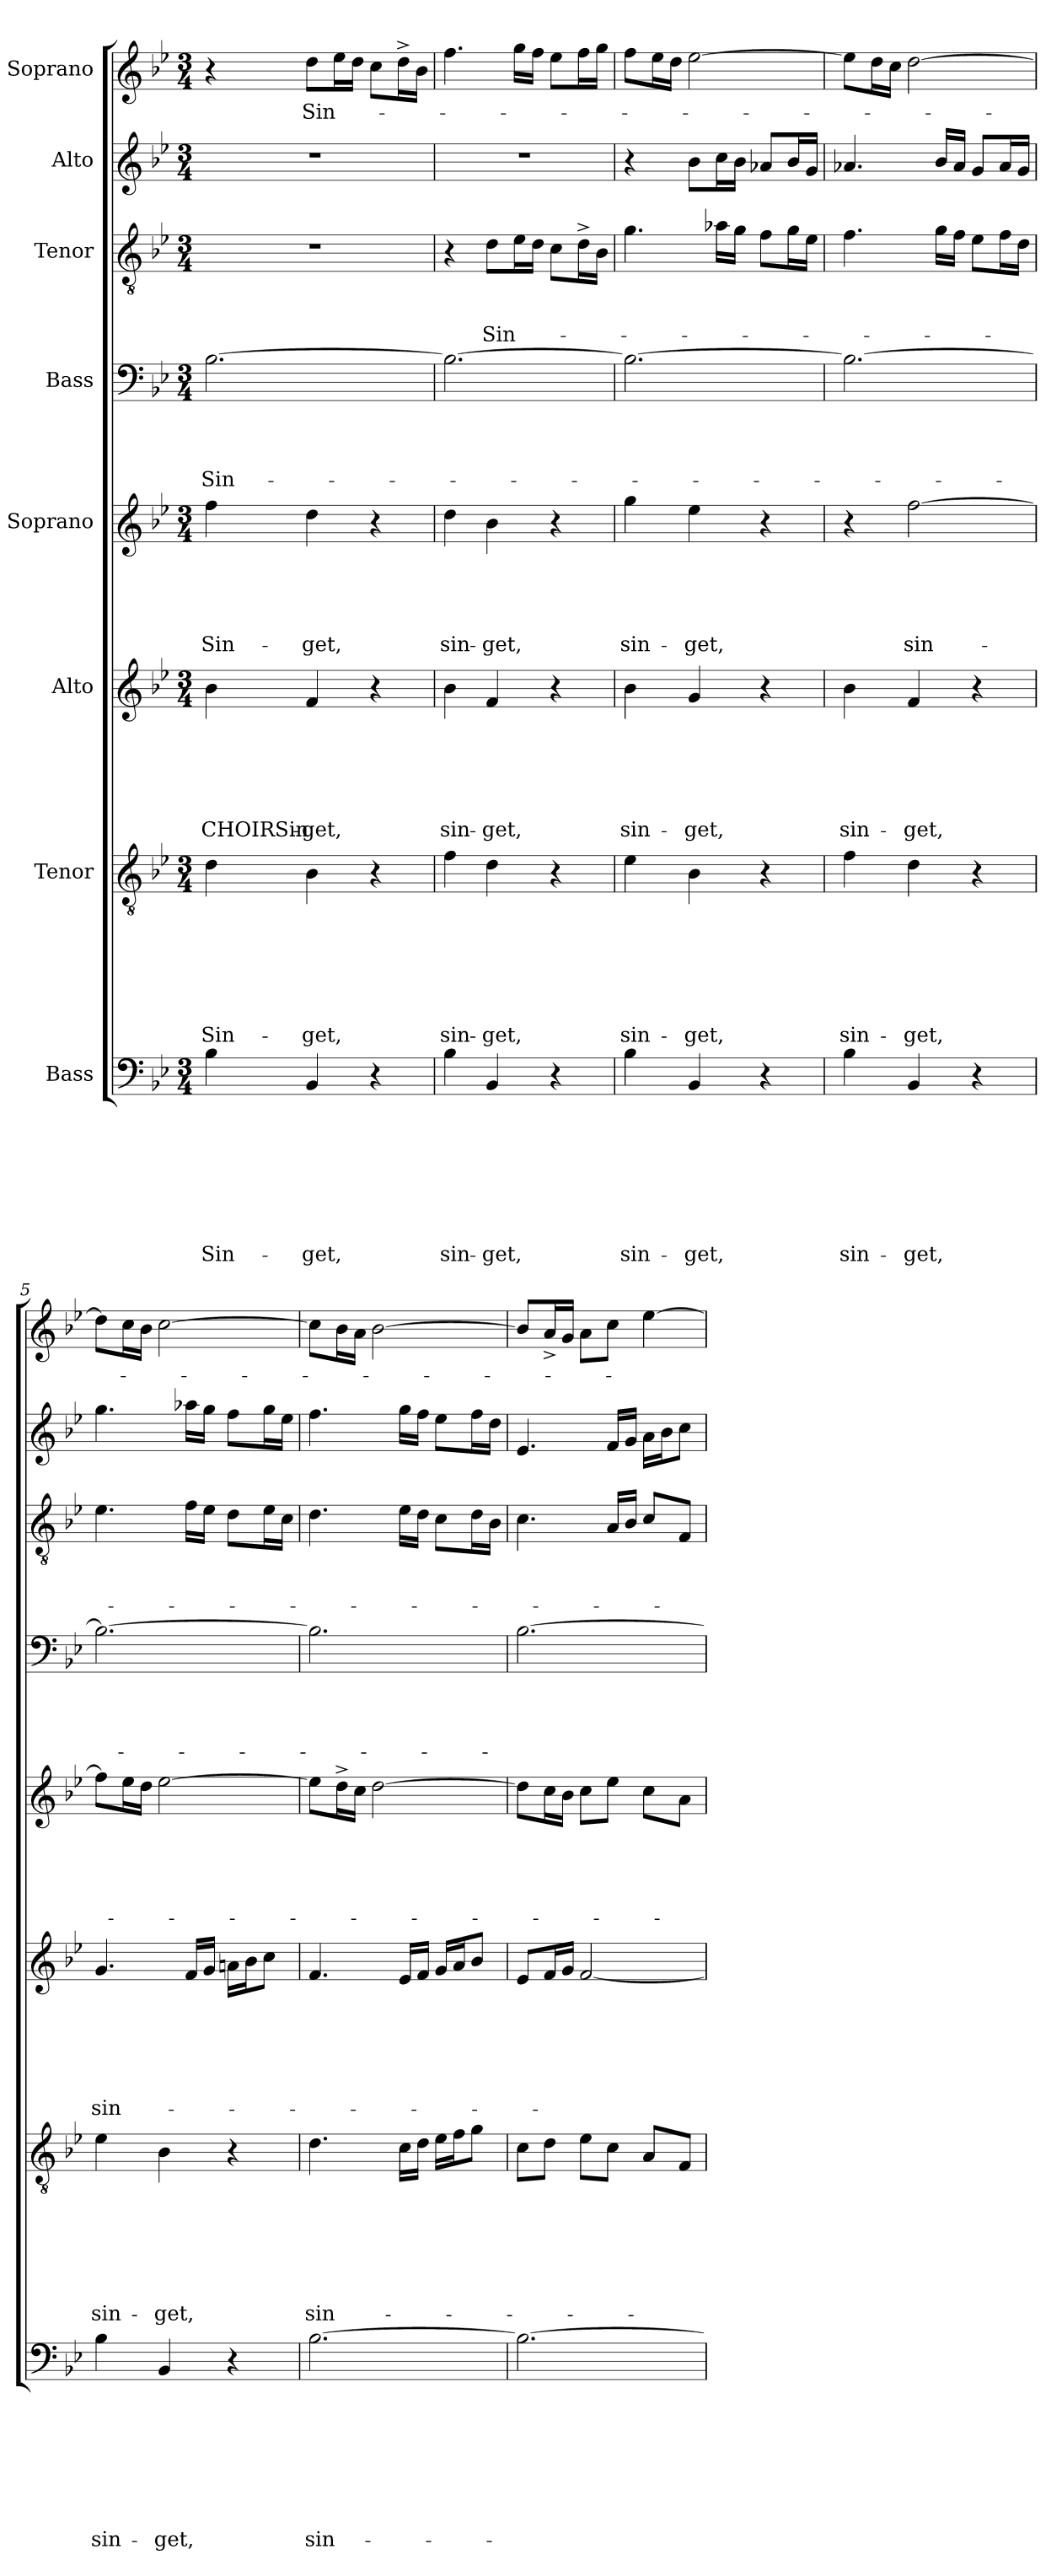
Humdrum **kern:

**kern	**text	**text	**text	**text	**text	**text	**text	**text	**kern	**text	**text	**text	**text	**text	**text	**text	**kern	**text	**text	**text	**text	**text	**text	**kern	**text	**text	**text	**text	**text	**kern	**text	**text	**text	**text	**kern	**text	**text	**text	**kern	**kern	**text
*part8	*part8	*part8	*part8	*part8	*part8	*part8	*part8	*part8	*part7	*part7	*part7	*part7	*part7	*part7	*part7	*part7	*part6	*part6	*part6	*part6	*part6	*part6	*part6	*part5	*part5	*part5	*part5	*part5	*part5	*part4	*part4	*part4	*part4	*part4	*part3	*part3	*part3	*part3	*part2	*part1	*part1
*staff8	*staff8	*staff8	*staff8	*staff8	*staff8	*staff8	*staff8	*staff8	*staff7	*staff7	*staff7	*staff7	*staff7	*staff7	*staff7	*staff7	*staff6	*staff6	*staff6	*staff6	*staff6	*staff6	*staff6	*staff5	*staff5	*staff5	*staff5	*staff5	*staff5	*staff4	*staff4	*staff4	*staff4	*staff4	*staff3	*staff3	*staff3	*staff3	*staff2	*staff1	*staff1
*I"Bass	*	*	*	*	*	*	*	*	*I"Tenor	*	*	*	*	*	*	*	*I"Alto	*	*	*	*	*	*	*I"Soprano	*	*	*	*	*	*I"Bass	*	*	*	*	*I"Tenor	*	*	*	*I"Alto	*I"Soprano	*
*clefF4	*	*	*	*	*	*	*	*	*clefGv2	*	*	*	*	*	*	*	*clefG2	*	*	*	*	*	*	*clefG2	*	*	*	*	*	*clefF4	*	*	*	*	*clefGv2	*	*	*	*clefG2	*clefG2	*
*k[b-e-]	*	*	*	*	*	*	*	*	*k[b-e-]	*	*	*	*	*	*	*	*k[b-e-]	*	*	*	*	*	*	*k[b-e-]	*	*	*	*	*	*k[b-e-]	*	*	*	*	*k[b-e-]	*	*	*	*k[b-e-]	*k[b-e-]	*
*B-:	*	*	*	*	*	*	*	*	*B-:	*	*	*	*	*	*	*	*B-:	*	*	*	*	*	*	*B-:	*	*	*	*	*	*B-:	*	*	*	*	*B-:	*	*	*	*B-:	*B-:	*
*M3/4	*	*	*	*	*	*	*	*	*M3/4	*	*	*	*	*	*	*	*M3/4	*	*	*	*	*	*	*M3/4	*	*	*	*	*	*M3/4	*	*	*	*	*M3/4	*	*	*	*M3/4	*M3/4	*
=1	=1	=1	=1	=1	=1	=1	=1	=1	=1	=1	=1	=1	=1	=1	=1	=1	=1	=1	=1	=1	=1	=1	=1	=1	=1	=1	=1	=1	=1	=1	=1	=1	=1	=1	=1	=1	=1	=1	=1	=1	=1
!	!	!	!	!	!	!	!	!LO:LY:b	!	!	!	!	!	!	!	!LO:LY:b	!	!	!	!	!	!	!LO:LY:b:rj	!	!	!	!	!	!LO:LY:b	!	!	!	!	!LO:LY:b	!LO:N:vis=1	!	!	!	!LO:N:vis=1	!	!
4B-\	.	.	.	.	.	.	.	Sin-	4d\	.	.	.	.	.	.	Sin-	4b-\	.	.	.	.	.	CHOIRSin-	4ff\	.	.	.	.	Sin-	[>2.B-\	.	.	.	Sin-	2.r	.	.	.	2.r	4r	.
!	!	!	!	!	!	!	!	!LO:LY:b	!	!	!	!	!	!	!	!LO:LY:b	!	!	!	!	!	!	!LO:LY:b	!	!	!	!	!	!LO:LY:b	!	!	!	!	!	!	!	!	!	!	!	!LO:LY:b
4BB-/	.	.	.	.	.	.	.	-get,	4B-\	.	.	.	.	.	.	-get,	4f/	.	.	.	.	.	-get,	4dd\	.	.	.	.	-get,	.	.	.	.	.	.	.	.	.	.	8dd\L	Sin-
.	.	.	.	.	.	.	.	.	.	.	.	.	.	.	.	.	.	.	.	.	.	.	.	.	.	.	.	.	.	.	.	.	.	.	.	.	.	.	.	16ee-\L	.
.	.	.	.	.	.	.	.	.	.	.	.	.	.	.	.	.	.	.	.	.	.	.	.	.	.	.	.	.	.	.	.	.	.	.	.	.	.	.	.	16dd\JJ	.
4r	.	.	.	.	.	.	.	.	4r	.	.	.	.	.	.	.	4r	.	.	.	.	.	.	4r	.	.	.	.	.	.	.	.	.	.	.	.	.	.	.	8cc\L	.
.	.	.	.	.	.	.	.	.	.	.	.	.	.	.	.	.	.	.	.	.	.	.	.	.	.	.	.	.	.	.	.	.	.	.	.	.	.	.	.	16dd^>\L	.
.	.	.	.	.	.	.	.	.	.	.	.	.	.	.	.	.	.	.	.	.	.	.	.	.	.	.	.	.	.	.	.	.	.	.	.	.	.	.	.	16b-\JJ	.
=2	=2	=2	=2	=2	=2	=2	=2	=2	=2	=2	=2	=2	=2	=2	=2	=2	=2	=2	=2	=2	=2	=2	=2	=2	=2	=2	=2	=2	=2	=2	=2	=2	=2	=2	=2	=2	=2	=2	=2	=2	=2
!	!	!	!	!	!	!	!	!LO:LY:b	!	!	!	!	!	!	!	!LO:LY:b	!	!	!	!	!	!	!LO:LY:b	!	!	!	!	!	!LO:LY:b	!	!	!	!	!	!	!	!	!	!LO:N:vis=1	!	!
4B-\	.	.	.	.	.	.	.	sin-	4f\	.	.	.	.	.	.	sin-	4b-\	.	.	.	.	.	sin-	4dd\	.	.	.	.	sin-	2.B-\_	.	.	.	.	4r	.	.	.	2.r	4.ff\	.
!	!	!	!	!	!	!	!	!LO:LY:b	!	!	!	!	!	!	!	!LO:LY:b	!	!	!	!	!	!	!LO:LY:b	!	!	!	!	!	!LO:LY:b	!	!	!	!	!	!	!	!	!LO:LY:b	!	!	!
4BB-/	.	.	.	.	.	.	.	-get,	4d\	.	.	.	.	.	.	-get,	4f/	.	.	.	.	.	-get,	4b-\	.	.	.	.	-get,	.	.	.	.	.	8d\L	.	.	Sin-	.	.	.
.	.	.	.	.	.	.	.	.	.	.	.	.	.	.	.	.	.	.	.	.	.	.	.	.	.	.	.	.	.	.	.	.	.	.	16e-\L	.	.	.	.	16gg\LL	.
.	.	.	.	.	.	.	.	.	.	.	.	.	.	.	.	.	.	.	.	.	.	.	.	.	.	.	.	.	.	.	.	.	.	.	16d\JJ	.	.	.	.	16ff\JJ	.
4r	.	.	.	.	.	.	.	.	4r	.	.	.	.	.	.	.	4r	.	.	.	.	.	.	4r	.	.	.	.	.	.	.	.	.	.	8c\L	.	.	.	.	8ee-\L	.
.	.	.	.	.	.	.	.	.	.	.	.	.	.	.	.	.	.	.	.	.	.	.	.	.	.	.	.	.	.	.	.	.	.	.	16d^>\L	.	.	.	.	16ff\L	.
.	.	.	.	.	.	.	.	.	.	.	.	.	.	.	.	.	.	.	.	.	.	.	.	.	.	.	.	.	.	.	.	.	.	.	16B-\JJ	.	.	.	.	16gg\JJ	.
=3	=3	=3	=3	=3	=3	=3	=3	=3	=3	=3	=3	=3	=3	=3	=3	=3	=3	=3	=3	=3	=3	=3	=3	=3	=3	=3	=3	=3	=3	=3	=3	=3	=3	=3	=3	=3	=3	=3	=3	=3	=3
!	!	!	!	!	!	!	!	!LO:LY:b	!	!	!	!	!	!	!	!LO:LY:b	!	!	!	!	!	!	!LO:LY:b	!	!	!	!	!	!LO:LY:b	!	!	!	!	!	!	!	!	!	!	!	!
4B-\	.	.	.	.	.	.	.	sin-	4e-\	.	.	.	.	.	.	sin-	4b-\	.	.	.	.	.	sin-	4gg\	.	.	.	.	sin-	2.B-\_	.	.	.	.	4.g\	.	.	.	4r	8ff\L	.
.	.	.	.	.	.	.	.	.	.	.	.	.	.	.	.	.	.	.	.	.	.	.	.	.	.	.	.	.	.	.	.	.	.	.	.	.	.	.	.	16ee-\L	.
.	.	.	.	.	.	.	.	.	.	.	.	.	.	.	.	.	.	.	.	.	.	.	.	.	.	.	.	.	.	.	.	.	.	.	.	.	.	.	.	16dd\JJ	.
!	!	!	!	!	!	!	!	!LO:LY:b	!	!	!	!	!	!	!	!LO:LY:b	!	!	!	!	!	!	!LO:LY:b	!	!	!	!	!	!LO:LY:b	!	!	!	!	!	!	!	!	!	!	!	!
4BB-/	.	.	.	.	.	.	.	-get,	4B-\	.	.	.	.	.	.	-get,	4g/	.	.	.	.	.	-get,	4ee-\	.	.	.	.	-get,	.	.	.	.	.	.	.	.	.	8b-\L	[>2ee-\	.
.	.	.	.	.	.	.	.	.	.	.	.	.	.	.	.	.	.	.	.	.	.	.	.	.	.	.	.	.	.	.	.	.	.	.	16a-X\LL	.	.	.	16cc\L	.	.
.	.	.	.	.	.	.	.	.	.	.	.	.	.	.	.	.	.	.	.	.	.	.	.	.	.	.	.	.	.	.	.	.	.	.	16g\JJ	.	.	.	16b-\JJ	.	.
4r	.	.	.	.	.	.	.	.	4r	.	.	.	.	.	.	.	4r	.	.	.	.	.	.	4r	.	.	.	.	.	.	.	.	.	.	8f\L	.	.	.	8a-X/L	.	.
.	.	.	.	.	.	.	.	.	.	.	.	.	.	.	.	.	.	.	.	.	.	.	.	.	.	.	.	.	.	.	.	.	.	.	16g\L	.	.	.	16b-/L	.	.
.	.	.	.	.	.	.	.	.	.	.	.	.	.	.	.	.	.	.	.	.	.	.	.	.	.	.	.	.	.	.	.	.	.	.	16e-\JJ	.	.	.	16g/JJ	.	.
=4	=4	=4	=4	=4	=4	=4	=4	=4	=4	=4	=4	=4	=4	=4	=4	=4	=4	=4	=4	=4	=4	=4	=4	=4	=4	=4	=4	=4	=4	=4	=4	=4	=4	=4	=4	=4	=4	=4	=4	=4	=4
!	!	!	!	!	!	!	!	!LO:LY:b	!	!	!	!	!	!	!	!LO:LY:b	!	!	!	!	!	!	!LO:LY:b	!	!	!	!	!	!	!	!	!	!	!	!	!	!	!	!	!	!
4B-\	.	.	.	.	.	.	.	sin-	4f\	.	.	.	.	.	.	sin-	4b-\	.	.	.	.	.	sin-	4r	.	.	.	.	.	2.B-\_	.	.	.	.	4.f\	.	.	.	4.a-X/	8ee-\L]	.
.	.	.	.	.	.	.	.	.	.	.	.	.	.	.	.	.	.	.	.	.	.	.	.	.	.	.	.	.	.	.	.	.	.	.	.	.	.	.	.	16dd\L	.
.	.	.	.	.	.	.	.	.	.	.	.	.	.	.	.	.	.	.	.	.	.	.	.	.	.	.	.	.	.	.	.	.	.	.	.	.	.	.	.	16cc\JJ	.
!	!	!	!	!	!	!	!	!LO:LY:b	!	!	!	!	!	!	!	!LO:LY:b	!	!	!	!	!	!	!LO:LY:b	!	!	!	!	!	!LO:LY:b	!	!	!	!	!	!	!	!	!	!	!	!
4BB-/	.	.	.	.	.	.	.	-get,	4d\	.	.	.	.	.	.	-get,	4f/	.	.	.	.	.	-get,	[>2ff\	.	.	.	.	sin-	.	.	.	.	.	.	.	.	.	.	[>2dd\	.
.	.	.	.	.	.	.	.	.	.	.	.	.	.	.	.	.	.	.	.	.	.	.	.	.	.	.	.	.	.	.	.	.	.	.	16g\LL	.	.	.	16b-/LL	.	.
.	.	.	.	.	.	.	.	.	.	.	.	.	.	.	.	.	.	.	.	.	.	.	.	.	.	.	.	.	.	.	.	.	.	.	16f\JJ	.	.	.	16a-/JJ	.	.
4r	.	.	.	.	.	.	.	.	4r	.	.	.	.	.	.	.	4r	.	.	.	.	.	.	.	.	.	.	.	.	.	.	.	.	.	8e-\L	.	.	.	8g/L	.	.
.	.	.	.	.	.	.	.	.	.	.	.	.	.	.	.	.	.	.	.	.	.	.	.	.	.	.	.	.	.	.	.	.	.	.	16f\L	.	.	.	16a-/L	.	.
.	.	.	.	.	.	.	.	.	.	.	.	.	.	.	.	.	.	.	.	.	.	.	.	.	.	.	.	.	.	.	.	.	.	.	16d\JJ	.	.	.	16g/JJ	.	.
=5	=5	=5	=5	=5	=5	=5	=5	=5	=5	=5	=5	=5	=5	=5	=5	=5	=5	=5	=5	=5	=5	=5	=5	=5	=5	=5	=5	=5	=5	=5	=5	=5	=5	=5	=5	=5	=5	=5	=5	=5	=5
!	!	!	!	!	!	!	!	!LO:LY:b	!	!	!	!	!	!	!	!LO:LY:b	!	!	!	!	!	!	!LO:LY:b	!	!	!	!	!	!	!	!	!	!	!	!	!	!	!	!	!	!
4B-\	.	.	.	.	.	.	.	sin-	4e-\	.	.	.	.	.	.	sin-	4.g/	.	.	.	.	.	sin-	8ff\L]	.	.	.	.	.	2.B-\_	.	.	.	.	4.e-\	.	.	.	4.gg\	8dd\L]	.
.	.	.	.	.	.	.	.	.	.	.	.	.	.	.	.	.	.	.	.	.	.	.	.	16ee-\L	.	.	.	.	.	.	.	.	.	.	.	.	.	.	.	16cc\L	.
.	.	.	.	.	.	.	.	.	.	.	.	.	.	.	.	.	.	.	.	.	.	.	.	16dd\JJ	.	.	.	.	.	.	.	.	.	.	.	.	.	.	.	16b-\JJ	.
!	!	!	!	!	!	!	!	!LO:LY:b	!	!	!	!	!	!	!	!LO:LY:b	!	!	!	!	!	!	!	!	!	!	!	!	!	!	!	!	!	!	!	!	!	!	!	!	!
4BB-/	.	.	.	.	.	.	.	-get,	4B-\	.	.	.	.	.	.	-get,	.	.	.	.	.	.	.	[>2ee-\	.	.	.	.	.	.	.	.	.	.	.	.	.	.	.	[>2cc\	.
.	.	.	.	.	.	.	.	.	.	.	.	.	.	.	.	.	16f/LL	.	.	.	.	.	.	.	.	.	.	.	.	.	.	.	.	.	16f\LL	.	.	.	16aa-X\LL	.	.
.	.	.	.	.	.	.	.	.	.	.	.	.	.	.	.	.	16g/JJ	.	.	.	.	.	.	.	.	.	.	.	.	.	.	.	.	.	16e-\JJ	.	.	.	16gg\JJ	.	.
4r	.	.	.	.	.	.	.	.	4r	.	.	.	.	.	.	.	16an\LL	.	.	.	.	.	.	.	.	.	.	.	.	.	.	.	.	.	8d\L	.	.	.	8ff\L	.	.
.	.	.	.	.	.	.	.	.	.	.	.	.	.	.	.	.	16b-\J	.	.	.	.	.	.	.	.	.	.	.	.	.	.	.	.	.	.	.	.	.	.	.	.
.	.	.	.	.	.	.	.	.	.	.	.	.	.	.	.	.	8cc\J	.	.	.	.	.	.	.	.	.	.	.	.	.	.	.	.	.	16e-\L	.	.	.	16gg\L	.	.
.	.	.	.	.	.	.	.	.	.	.	.	.	.	.	.	.	.	.	.	.	.	.	.	.	.	.	.	.	.	.	.	.	.	.	16c\JJ	.	.	.	16ee-\JJ	.	.
=6	=6	=6	=6	=6	=6	=6	=6	=6	=6	=6	=6	=6	=6	=6	=6	=6	=6	=6	=6	=6	=6	=6	=6	=6	=6	=6	=6	=6	=6	=6	=6	=6	=6	=6	=6	=6	=6	=6	=6	=6	=6
!	!	!	!	!	!	!	!	!LO:LY:b	!	!	!	!	!	!	!	!LO:LY:b	!	!	!	!	!	!	!	!	!	!	!	!	!	!	!	!	!	!	!	!	!	!	!	!	!
[>2.B-\	.	.	.	.	.	.	.	sin-	4.d\	.	.	.	.	.	.	sin-	4.f/	.	.	.	.	.	.	8ee-\L]	.	.	.	.	.	2.B-\]	.	.	.	.	4.d\	.	.	.	4.ff\	8cc\L]	.
.	.	.	.	.	.	.	.	.	.	.	.	.	.	.	.	.	.	.	.	.	.	.	.	16dd^>\L	.	.	.	.	.	.	.	.	.	.	.	.	.	.	.	16b-\L	.
.	.	.	.	.	.	.	.	.	.	.	.	.	.	.	.	.	.	.	.	.	.	.	.	16cc\JJ	.	.	.	.	.	.	.	.	.	.	.	.	.	.	.	16a\JJ	.
.	.	.	.	.	.	.	.	.	.	.	.	.	.	.	.	.	.	.	.	.	.	.	.	[>2dd\	.	.	.	.	.	.	.	.	.	.	.	.	.	.	.	[>2b-\	.
.	.	.	.	.	.	.	.	.	16c\LL	.	.	.	.	.	.	.	16e-/LL	.	.	.	.	.	.	.	.	.	.	.	.	.	.	.	.	.	16e-\LL	.	.	.	16gg\LL	.	.
.	.	.	.	.	.	.	.	.	16d\JJ	.	.	.	.	.	.	.	16f/JJ	.	.	.	.	.	.	.	.	.	.	.	.	.	.	.	.	.	16d\JJ	.	.	.	16ff\JJ	.	.
.	.	.	.	.	.	.	.	.	16e-\LL	.	.	.	.	.	.	.	16g/LL	.	.	.	.	.	.	.	.	.	.	.	.	.	.	.	.	.	8c\L	.	.	.	8ee-\L	.	.
.	.	.	.	.	.	.	.	.	16f\J	.	.	.	.	.	.	.	16a/J	.	.	.	.	.	.	.	.	.	.	.	.	.	.	.	.	.	.	.	.	.	.	.	.
.	.	.	.	.	.	.	.	.	8g\J	.	.	.	.	.	.	.	8b-/J	.	.	.	.	.	.	.	.	.	.	.	.	.	.	.	.	.	16d\L	.	.	.	16ff\L	.	.
.	.	.	.	.	.	.	.	.	.	.	.	.	.	.	.	.	.	.	.	.	.	.	.	.	.	.	.	.	.	.	.	.	.	.	16B-\JJ	.	.	.	16dd\JJ	.	.
!!LO:PB:g=z
=7	=7	=7	=7	=7	=7	=7	=7	=7	=7	=7	=7	=7	=7	=7	=7	=7	=7	=7	=7	=7	=7	=7	=7	=7	=7	=7	=7	=7	=7	=7	=7	=7	=7	=7	=7	=7	=7	=7	=7	=7	=7
2.B-\_	.	.	.	.	.	.	.	.	8c\L	.	.	.	.	.	.	.	8e-/L	.	.	.	.	.	.	8dd\L]	.	.	.	.	.	[>2.B-\	.	.	.	.	4.c\	.	.	.	4.e-/	8b-/L]	.
.	.	.	.	.	.	.	.	.	8d\J	.	.	.	.	.	.	.	16f/L	.	.	.	.	.	.	16cc\L	.	.	.	.	.	.	.	.	.	.	.	.	.	.	.	16a^</L	.
.	.	.	.	.	.	.	.	.	.	.	.	.	.	.	.	.	16g/JJ	.	.	.	.	.	.	16b-\JJ	.	.	.	.	.	.	.	.	.	.	.	.	.	.	.	16g/JJ	.
.	.	.	.	.	.	.	.	.	8e-\L	.	.	.	.	.	.	.	[<2f/	.	.	.	.	.	.	8cc\L	.	.	.	.	.	.	.	.	.	.	.	.	.	.	.	8a\L	.
.	.	.	.	.	.	.	.	.	8c\J	.	.	.	.	.	.	.	.	.	.	.	.	.	.	8ee-\J	.	.	.	.	.	.	.	.	.	.	16A/LL	.	.	.	16f/LL	8cc\J	.
.	.	.	.	.	.	.	.	.	.	.	.	.	.	.	.	.	.	.	.	.	.	.	.	.	.	.	.	.	.	.	.	.	.	.	16B-/JJ	.	.	.	16g/JJ	.	.
.	.	.	.	.	.	.	.	.	8A/L	.	.	.	.	.	.	.	.	.	.	.	.	.	.	8cc\L	.	.	.	.	.	.	.	.	.	.	8c/L	.	.	.	16a\LL	[>4ee-\	.
.	.	.	.	.	.	.	.	.	.	.	.	.	.	.	.	.	.	.	.	.	.	.	.	.	.	.	.	.	.	.	.	.	.	.	.	.	.	.	16b-\J	.	.
.	.	.	.	.	.	.	.	.	8F/J	.	.	.	.	.	.	.	.	.	.	.	.	.	.	8a\J	.	.	.	.	.	.	.	.	.	.	8F/J	.	.	.	8cc\J	.	.
=	=	=	=	=	=	=	=	=	=	=	=	=	=	=	=	=	=	=	=	=	=	=	=	=	=	=	=	=	=	=	=	=	=	=	=	=	=	=	=	=	=
*-	*-	*-	*-	*-	*-	*-	*-	*-	*-	*-	*-	*-	*-	*-	*-	*-	*-	*-	*-	*-	*-	*-	*-	*-	*-	*-	*-	*-	*-	*-	*-	*-	*-	*-	*-	*-	*-	*-	*-	*-	*-
